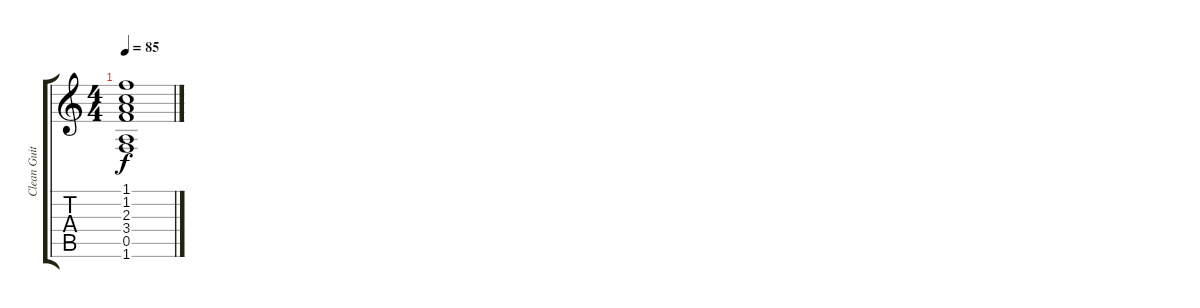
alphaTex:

\track ("Clean Guitar" "Clean Guit") {instrument acousticguitarsteel}
\staff {score tabs}
\tuning (E4 B3 G3 D3 A2 E2) {hide}
\ts (4 4)
\tempo 85
\clef g2
\ks c
(1.1 1.2 2.3 3.4 0.5 1.6).1{dy f}
